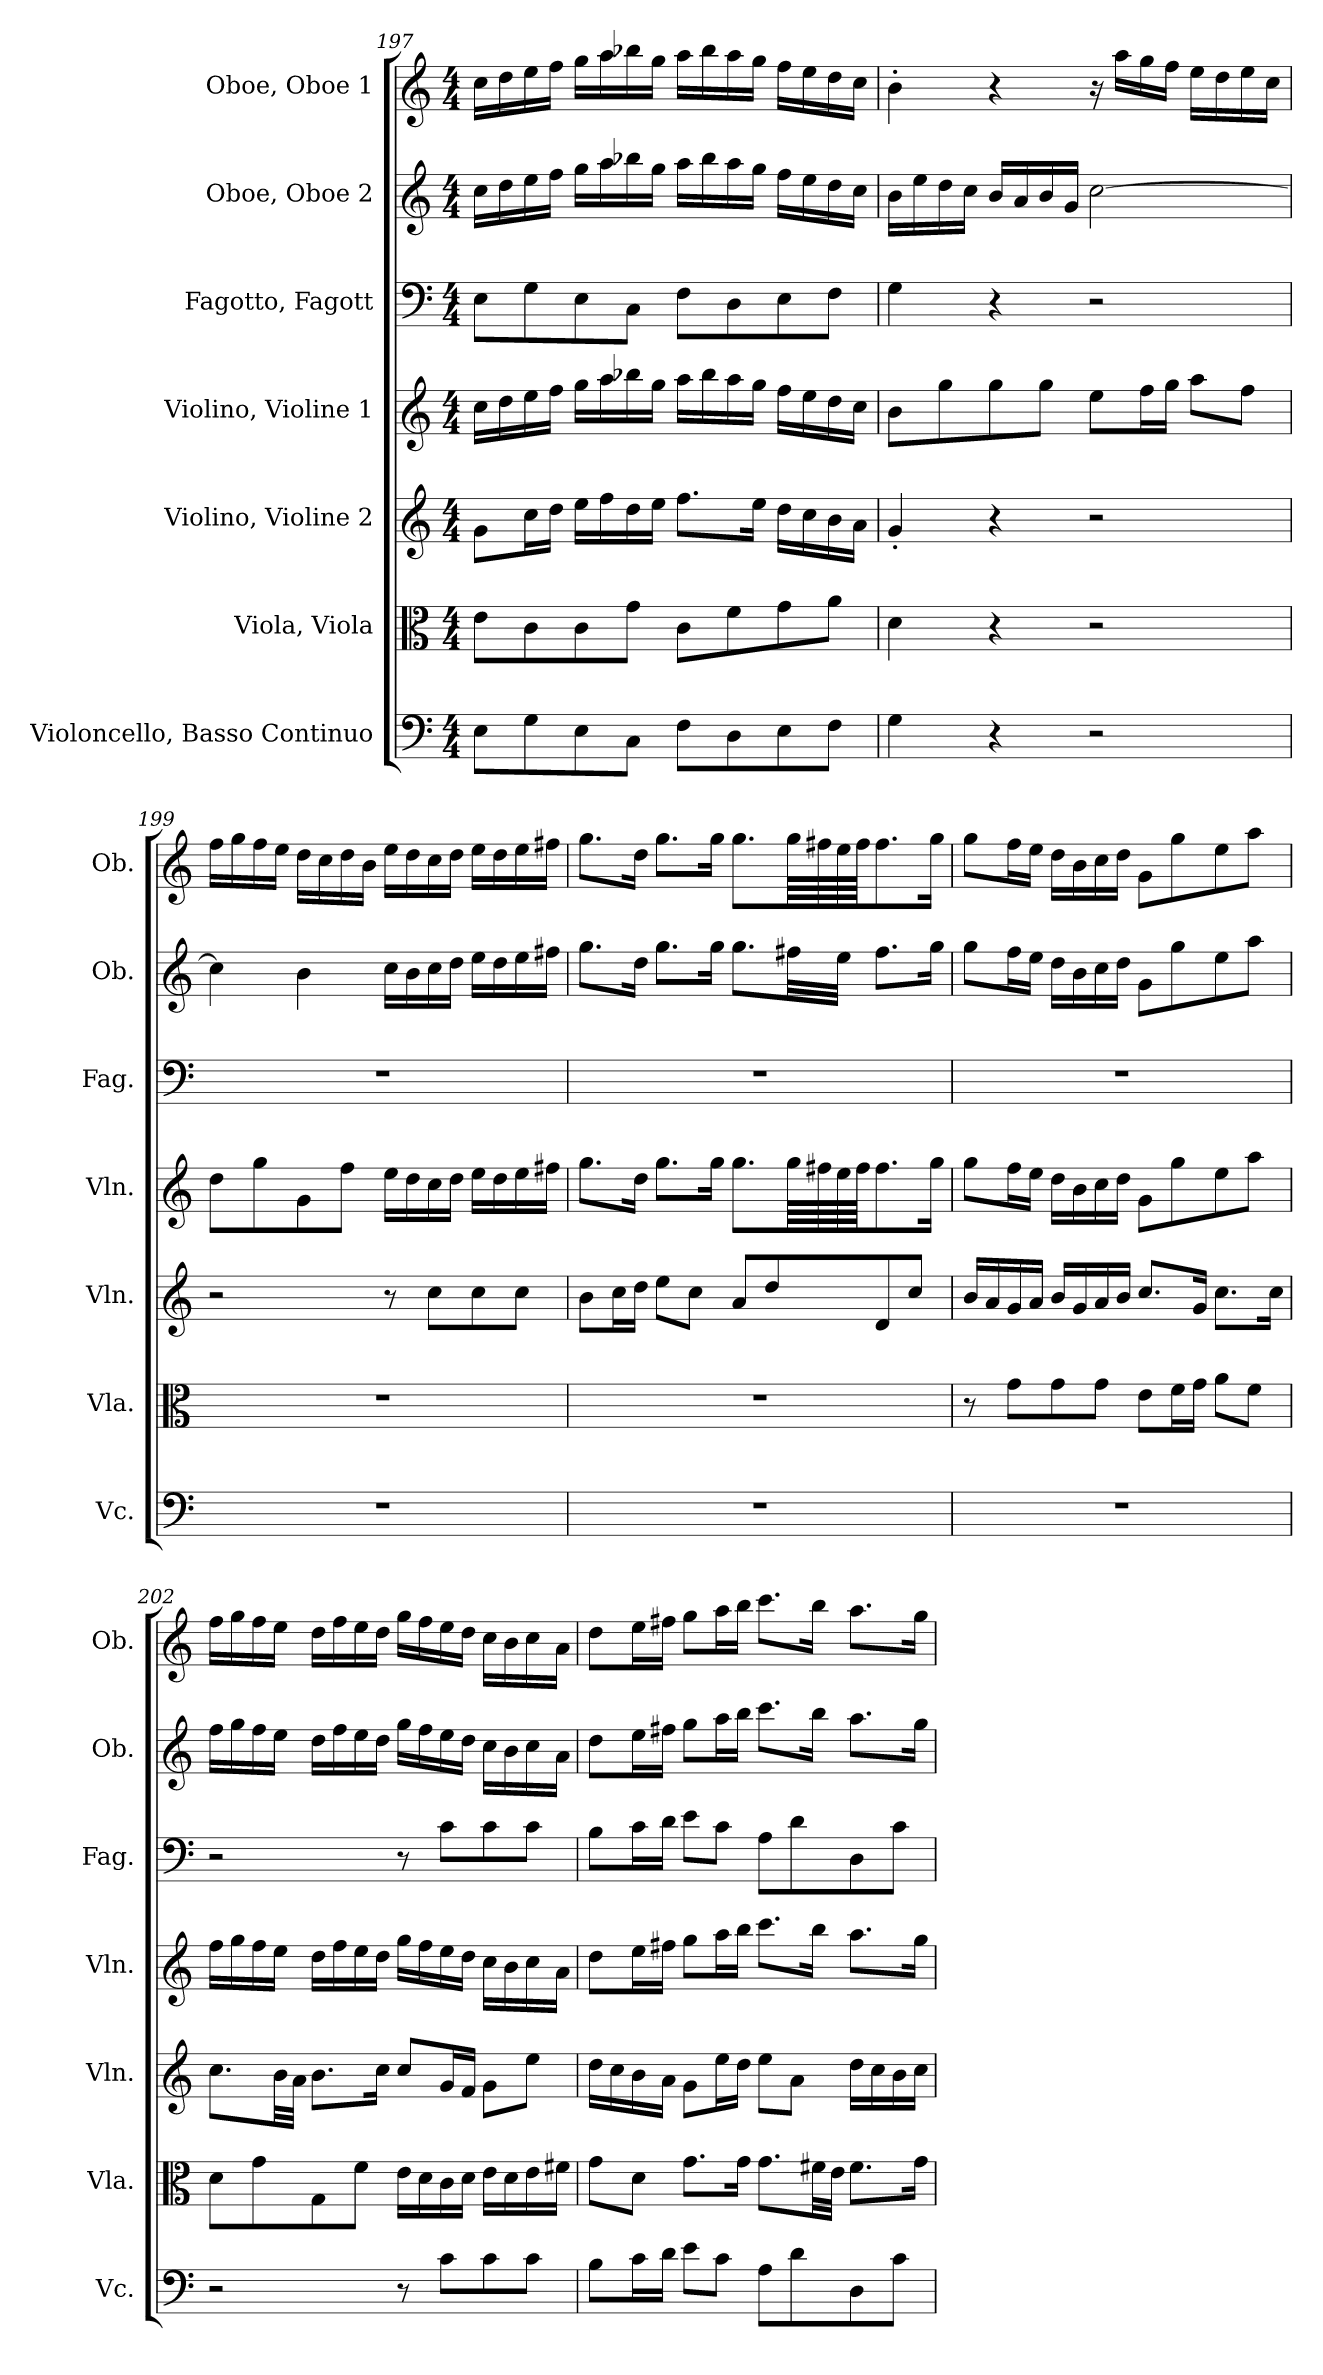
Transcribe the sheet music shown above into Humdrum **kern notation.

**kern	**kern	**kern	**kern	**kern	**kern	**kern
*part7	*part6	*part5	*part4	*part3	*part2	*part1
*staff7	*staff6	*staff5	*staff4	*staff3	*staff2	*staff1
*I"Violoncello, Basso Continuo	*I"Viola, Viola	*I"Violino, Violine 2	*I"Violino, Violine 1	*I"Fagotto, Fagott	*I"Oboe, Oboe 2	*I"Oboe, Oboe 1
*I'Vc.	*I'Vla.	*I'Vln.	*I'Vln.	*I'Fag.	*I'Ob.	*I'Ob.
*clefF4	*clefC3	*clefG2	*clefG2	*clefF4	*clefG2	*clefG2
*k[]	*k[]	*k[]	*k[]	*k[]	*k[]	*k[]
*M4/4	*M4/4	*M4/4	*M4/4	*M4/4	*M4/4	*M4/4
=197	=197	=197	=197	=197	=197	=197
8E\L	8e\L	8g\L	16cc\LL	8E\L	16cc\LL	16cc\LL
.	.	.	16dd\	.	16dd\	16dd\
8G\	8c\	16cc\L	16ee\	8G\	16ee\	16ee\
.	.	16dd\JJ	16ff\JJ	.	16ff\JJ	16ff\JJ
8E\	8c\	16ee\LL	16gg\LL	8E\	16gg\LL	16gg\LL
.	.	16ff\	16aa\	.	16aa\	16aa\
8C\J	8g\J	16dd\	16bb-X\	8C\J	16bb-X\	16bb-X\
.	.	16ee\JJ	16gg\JJ	.	16gg\JJ	16gg\JJ
8F\L	8c\L	8.ff\L	16aa\LL	8F\L	16aa\LL	16aa\LL
.	.	.	16bb-\	.	16bb-\	16bb-\
8D\	8f\	.	16aa\	8D\	16aa\	16aa\
.	.	16ee\Jk	16gg\JJ	.	16gg\JJ	16gg\JJ
8E\	8g\	16dd\LL	16ff\LL	8E\	16ff\LL	16ff\LL
.	.	16cc\	16ee\	.	16ee\	16ee\
8F\J	8a\J	16b\	16dd\	8F\J	16dd\	16dd\
.	.	16a\JJ	16cc\JJ	.	16cc\JJ	16cc\JJ
!!LO:PB:g=z
=198	=198	=198	=198	=198	=198	=198
4G\	4d\	4g'/	8b\L	4G\	16b\LL	4b'\
.	.	.	.	.	16ee\	.
.	.	.	8gg\	.	16dd\	.
.	.	.	.	.	16cc\JJ	.
4r	4r	4r	8gg\	4r	16b/LL	4r
.	.	.	.	.	16a/	.
.	.	.	8gg\J	.	16b/	.
.	.	.	.	.	16g/JJ	.
2r	2r	2r	8ee\L	2r	[2cc\	16r
.	.	.	.	.	.	16aa\LL
.	.	.	16ff\L	.	.	16gg\
.	.	.	16gg\JJ	.	.	16ff\JJ
.	.	.	8aa\L	.	.	16ee\LL
.	.	.	.	.	.	16dd\
.	.	.	8ff\J	.	.	16ee\
.	.	.	.	.	.	16cc\JJ
=199	=199	=199	=199	=199	=199	=199
1r	1r	2r	8dd\L	1r	4cc\]	16ff\LL
.	.	.	.	.	.	16gg\
.	.	.	8gg\	.	.	16ff\
.	.	.	.	.	.	16ee\JJ
.	.	.	8g\	.	4b\	16dd\LL
.	.	.	.	.	.	16cc\
.	.	.	8ff\J	.	.	16dd\
.	.	.	.	.	.	16b\JJ
.	.	8r	16ee\LL	.	16cc\LL	16ee\LL
.	.	.	16dd\	.	16b\	16dd\
.	.	8cc\L	16cc\	.	16cc\	16cc\
.	.	.	16dd\JJ	.	16dd\JJ	16dd\JJ
.	.	8cc\	16ee\LL	.	16ee\LL	16ee\LL
.	.	.	16dd\	.	16dd\	16dd\
.	.	8cc\J	16ee\	.	16ee\	16ee\
.	.	.	16ff#X\JJ	.	16ff#X\JJ	16ff#X\JJ
!!LO:PB:g=z
=200	=200	=200	=200	=200	=200	=200
1r	1r	8b\L	8.gg\L	1r	8.gg\L	8.gg\L
.	.	16cc\L	.	.	.	.
.	.	16dd\JJ	16dd\Jk	.	16dd\Jk	16dd\Jk
.	.	8ee\L	8.gg\L	.	8.gg\L	8.gg\L
.	.	8cc\J	.	.	.	.
.	.	.	16gg\Jk	.	16gg\Jk	16gg\Jk
.	.	8a/L	8.gg\L	.	8.gg\L	8.gg\L
.	.	8dd/	.	.	.	.
.	.	.	64gg\LLL	.	32ff#X\LL	64gg\LLL
.	.	.	64ff#X\	.	.	64ff#X\
.	.	.	64ee\	.	32ee\JJJ	64ee\
.	.	.	64ff#\JJJ	.	.	64ff#\JJJ
.	.	8d/	8.ff#\	.	8.ff#\L	8.ff#\
.	.	8cc/J	.	.	.	.
.	.	.	16gg\Jk	.	16gg\Jk	16gg\Jk
=201	=201	=201	=201	=201	=201	=201
1r	8r	16b/LL	8gg\L	1r	8gg\L	8gg\L
.	.	16a/	.	.	.	.
.	8g\L	16g/	16ff\L	.	16ff\L	16ff\L
.	.	16a/JJ	16ee\JJ	.	16ee\JJ	16ee\JJ
.	8g\	16b/LL	16dd\LL	.	16dd\LL	16dd\LL
.	.	16g/	16b\	.	16b\	16b\
.	8g\J	16a/	16cc\	.	16cc\	16cc\
.	.	16b/JJ	16dd\JJ	.	16dd\JJ	16dd\JJ
.	8e\L	8.cc/L	8g\L	.	8g\L	8g\L
.	16f\L	.	8gg\	.	8gg\	8gg\
.	16g\JJ	16g/Jk	.	.	.	.
.	8a\L	8.cc\L	8ee\	.	8ee\	8ee\
.	8f\J	.	8aa\J	.	8aa\J	8aa\J
.	.	16cc\Jk	.	.	.	.
=202	=202	=202	=202	=202	=202	=202
2r	8d\L	8.cc\L	16ff\LL	2r	16ff\LL	16ff\LL
.	.	.	16gg\	.	16gg\	16gg\
.	8g\	.	16ff\	.	16ff\	16ff\
.	.	32b\LL	16ee\JJ	.	16ee\JJ	16ee\JJ
.	.	32a\JJJ	.	.	.	.
.	8G\	8.b\L	16dd\LL	.	16dd\LL	16dd\LL
.	.	.	16ff\	.	16ff\	16ff\
.	8f\J	.	16ee\	.	16ee\	16ee\
.	.	16cc\Jk	16dd\JJ	.	16dd\JJ	16dd\JJ
8r	16e\LL	8cc/L	16gg\LL	8r	16gg\LL	16gg\LL
.	16d\	.	16ff\	.	16ff\	16ff\
8c\L	16c\	16g/L	16ee\	8c\L	16ee\	16ee\
.	16d\JJ	16f/JJ	16dd\JJ	.	16dd\JJ	16dd\JJ
8c\	16e\LL	8g\L	16cc\LL	8c\	16cc\LL	16cc\LL
.	16d\	.	16b\	.	16b\	16b\
8c\J	16e\	8ee\J	16cc\	8c\J	16cc\	16cc\
.	16f#X\JJ	.	16a\JJ	.	16a\JJ	16a\JJ
!!LO:PB:g=z
=203	=203	=203	=203	=203	=203	=203
8B\L	8g\L	16dd\LL	8dd\L	8B\L	8dd\L	8dd\L
.	.	16cc\	.	.	.	.
16c\L	8d\J	16b\	16ee\L	16c\L	16ee\L	16ee\L
16d\JJ	.	16a\JJ	16ff#X\JJ	16d\JJ	16ff#X\JJ	16ff#X\JJ
8e\L	8.g\L	8g\L	8gg\L	8e\L	8gg\L	8gg\L
8c\J	.	16ee\L	16aa\L	8c\J	16aa\L	16aa\L
.	16g\Jk	16dd\JJ	16bb\JJ	.	16bb\JJ	16bb\JJ
8A\L	8.g\L	8ee\L	8.ccc\L	8A\L	8.ccc\L	8.ccc\L
8d\	.	8a\J	.	8d\	.	.
.	32f#X\LL	.	16bb\Jk	.	16bb\Jk	16bb\Jk
.	32e\JJJ	.	.	.	.	.
8D\	8.f#\L	16dd\LL	8.aa\L	8D\	8.aa\L	8.aa\L
.	.	16cc\	.	.	.	.
8c\J	.	16b\	.	8c\J	.	.
.	16g\Jk	16cc\JJ	16gg\Jk	.	16gg\Jk	16gg\Jk
=	=	=	=	=	=	=
*-	*-	*-	*-	*-	*-	*-
